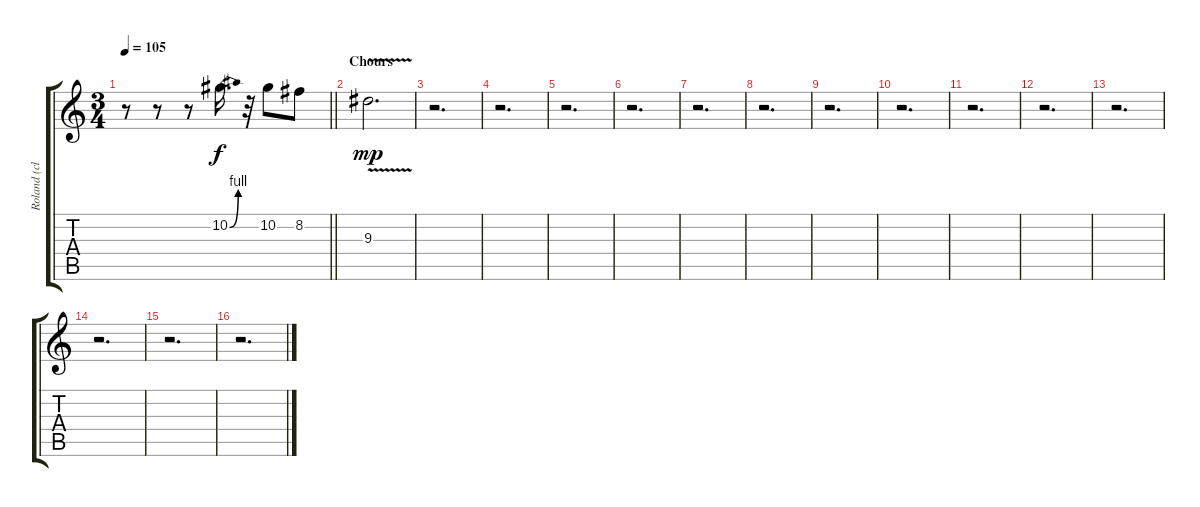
\track ("Roland (clean)" "Roland (cl") {instrument electricguitarjazz}
\staff {score tabs}
\tuning (Eb4 Bb3 Gb3 Db3 Ab2 Eb2) {hide}
\ts (3 4)
\tempo 105
\clef g2
\barLineRight lightlight
\ks c
r.8{dy f volume 11} r.8 r.8 10.2{be (bend 0 0 60 4)}.16{d} r.32 10.2.8 8.2.8 |
\section ("" "Chours")
9.3{v}.2{d dy mp} |
r.2{d} |
r.2{d} |
r.2{d} |
r.2{d} |
r.2{d} |
r.2{d} |
r.2{d} |
r.2{d} |
r.2{d} |
r.2{d} |
r.2{d} |
r.2{d} |
r.2{d} |
r.2{d}
